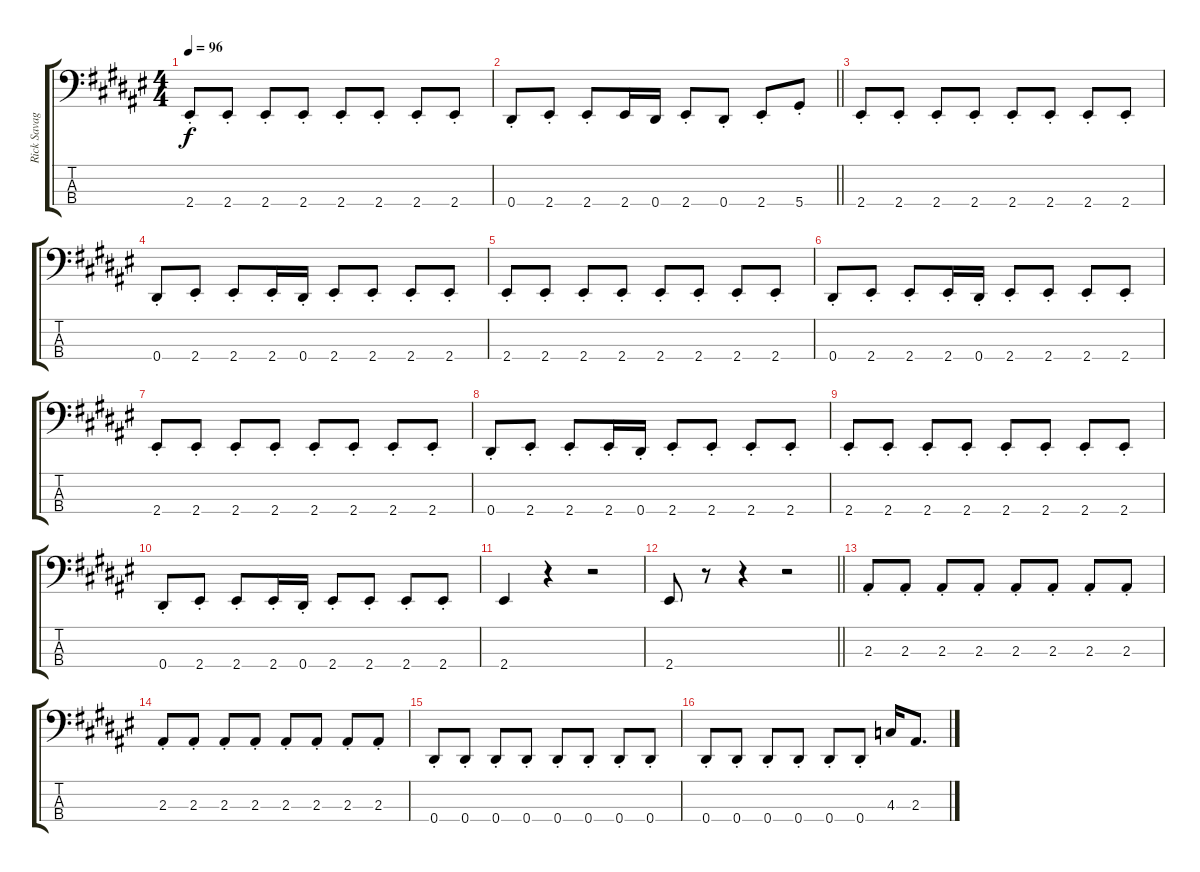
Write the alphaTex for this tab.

\track ("Rick Savage" "Rick Savag") {instrument electricbassfinger}
\staff {score tabs}
\tuning (Gb2 Db2 Ab1 Eb1) {hide}
\ts (4 4)
\tempo 96
\clef f4
\ks f#
2.4{st}.8{dy f} 2.4{st}.8 2.4{st}.8 2.4{st}.8 2.4{st}.8 2.4{st}.8 2.4{st}.8 2.4{st}.8 |
\barLineRight lightlight
0.4{st}.8 2.4{st}.8 2.4{st}.8 2.4.16 0.4.16 2.4{st}.8 0.4{st}.8 2.4{st}.8 5.4{st}.8 |
2.4{st}.8 2.4{st}.8 2.4{st}.8 2.4{st}.8 2.4{st}.8 2.4{st}.8 2.4{st}.8 2.4{st}.8 |
0.4{st}.8 2.4{st}.8 2.4{st}.8 2.4{st}.16 0.4{st}.16 2.4{st}.8 2.4{st}.8 2.4{st}.8 2.4{st}.8 |
2.4{st}.8 2.4{st}.8 2.4{st}.8 2.4{st}.8 2.4{st}.8 2.4{st}.8 2.4{st}.8 2.4{st}.8 |
0.4{st}.8 2.4{st}.8 2.4{st}.8 2.4{st}.16 0.4{st}.16 2.4{st}.8 2.4{st}.8 2.4{st}.8 2.4{st}.8 |
2.4{st}.8 2.4{st}.8 2.4{st}.8 2.4{st}.8 2.4{st}.8 2.4{st}.8 2.4{st}.8 2.4{st}.8 |
0.4{st}.8 2.4{st}.8 2.4{st}.8 2.4{st}.16 0.4{st}.16 2.4{st}.8 2.4{st}.8 2.4{st}.8 2.4{st}.8 |
2.4{st}.8 2.4{st}.8 2.4{st}.8 2.4{st}.8 2.4{st}.8 2.4{st}.8 2.4{st}.8 2.4{st}.8 |
0.4{st}.8 2.4{st}.8 2.4{st}.8 2.4{st}.16 0.4{st}.16 2.4{st}.8 2.4{st}.8 2.4{st}.8 2.4{st}.8 |
2.4.4 r.4 r.2 |
\barLineRight lightlight
2.4.8 r.8 r.4 r.2 |
2.3{st}.8 2.3{st}.8 2.3{st}.8 2.3{st}.8 2.3{st}.8 2.3{st}.8 2.3{st}.8 2.3{st}.8 |
2.3{st}.8 2.3{st}.8 2.3{st}.8 2.3{st}.8 2.3{st}.8 2.3{st}.8 2.3{st}.8 2.3{st}.8 |
0.4{st}.8 0.4{st}.8 0.4{st}.8 0.4{st}.8 0.4{st}.8 0.4{st}.8 0.4{st}.8 0.4{st}.8 |
0.4{st}.8 0.4{st}.8 0.4{st}.8 0.4{st}.8 0.4{st}.8 0.4{st}.8 4.3.16 2.3.8{d}
